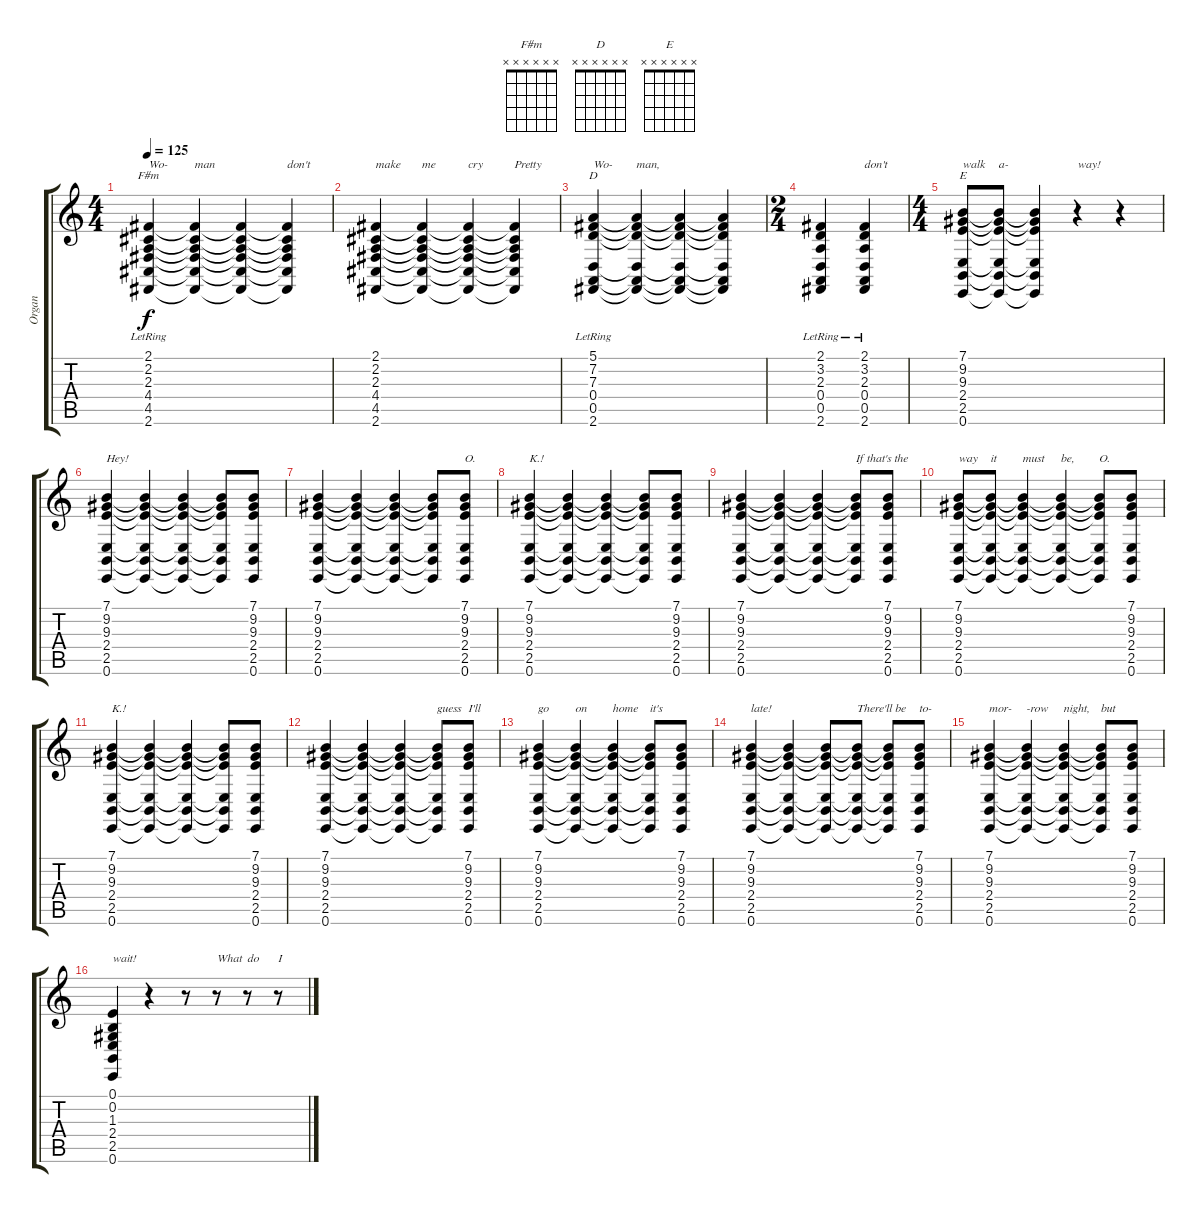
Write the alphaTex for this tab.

\track ("Organ" "Organ") {instrument reedorgan}
\staff {score tabs}
\tuning (E4 B3 G3 D3 A2 E2) {hide}
\chord ("F#m" x x x x x x) {firstfret 0}
\chord ("D" x x x x x x) {firstfret 0}
\chord ("E" x x x x x x) {firstfret 0}
\ts (4 4)
\tempo 125
\clef g2
\ks c
(2.1{lr} 2.2 2.3 4.4 4.5 2.6).4{ch "F#m" txt "Wo-" dy f} (2.1{t} 2.2{t} 2.3{t} 4.4{t} 4.5{t} 2.6{t}).4{txt "man"} (2.1{t} 2.2{t} 2.3{t} 4.4{t} 4.5{t} 2.6{t}).4 (2.1{t} 2.2{t} 2.3{t} 4.4{t} 4.5{t} 2.6{t}).4{txt "don't"} |
(2.1 2.2 2.3 4.4 4.5 2.6).4{txt "make"} (2.1{t} 2.2{t} 2.3{t} 4.4{t} 4.5{t} 2.6{t}).4{txt "me"} (2.1{t} 2.2{t} 2.3{t} 4.4{t} 4.5{t} 2.6{t}).4{txt "cry"} (2.1{t} 2.2{t} 2.3{t} 4.4{t} 4.5{t} 2.6{t}).4{txt "Pretty"} |
(5.1{lr} 7.2 7.3 0.4 0.5 2.6).4{ch "D" txt "Wo-"} (5.1{t} 7.2{t} 7.3{t} 0.4{t} 0.5{t} 2.6{t}).4{txt "man,"} (5.1{t} 7.2{t} 7.3{t} 0.4{t} 0.5{t} 2.6{t}).4 (5.1{t} 7.2{t} 7.3{t} 0.4{t} 0.5{t} 2.6{t}).4 |
\ts (2 4)
(2.1{lr} 3.2 2.3 0.4 0.5 2.6).4 (2.1{lr} 3.2 2.3 0.4 0.5 2.6).4{txt "don't"} |
\ts (4 4)
(7.1 9.2 9.3 2.4 2.5 0.6).8{ch "E" txt "walk"} (7.1{t} 9.2{t} 9.3{t} 2.4{t} 2.5{t} 0.6{t}).8{txt "a-"} (7.1{t} 9.2{t} 9.3{t} 2.4{t} 2.5{t} 0.6{t}).4 r.4{txt "way!"} r.4 |
(7.1 9.2 9.3 2.4 2.5 0.6).4{txt "Hey!"} (7.1{t} 9.2{t} 9.3{t} 2.4{t} 2.5{t} 0.6{t}).4 (7.1{t} 9.2{t} 9.3{t} 2.4{t} 2.5{t} 0.6{t}).4 (7.1{t} 9.2{t} 9.3{t} 2.4{t} 2.5{t} 0.6{t}).8 (7.1 9.2 9.3 2.4 2.5 0.6).8 |
(7.1 9.2 9.3 2.4 2.5 0.6).4 (7.1{t} 9.2{t} 9.3{t} 2.4{t} 2.5{t} 0.6{t}).4 (7.1{t} 9.2{t} 9.3{t} 2.4{t} 2.5{t} 0.6{t}).4 (7.1{t} 9.2{t} 9.3{t} 2.4{t} 2.5{t} 0.6{t}).8 (7.1 9.2 9.3 2.4 2.5 0.6).8{txt "O."} |
(7.1 9.2 9.3 2.4 2.5 0.6).4{txt "K.!"} (7.1{t} 9.2{t} 9.3{t} 2.4{t} 2.5{t} 0.6{t}).4 (7.1{t} 9.2{t} 9.3{t} 2.4{t} 2.5{t} 0.6{t}).4 (7.1{t} 9.2{t} 9.3{t} 2.4{t} 2.5{t} 0.6{t}).8 (7.1 9.2 9.3 2.4 2.5 0.6).8 |
(7.1 9.2 9.3 2.4 2.5 0.6).4 (7.1{t} 9.2{t} 9.3{t} 2.4{t} 2.5{t} 0.6{t}).4 (7.1{t} 9.2{t} 9.3{t} 2.4{t} 2.5{t} 0.6{t}).4 (7.1{t} 9.2{t} 9.3{t} 2.4{t} 2.5{t} 0.6{t}).8{txt "If that's the"} (7.1 9.2 9.3 2.4 2.5 0.6).8 |
(7.1 9.2 9.3 2.4 2.5 0.6).8{txt "way"} (7.1{t} 9.2{t} 9.3{t} 2.4{t} 2.5{t} 0.6{t}).8{txt "it"} (7.1{t} 9.2{t} 9.3{t} 2.4{t} 2.5{t} 0.6{t}).4{txt "must"} (7.1{t} 9.2{t} 9.3{t} 2.4{t} 2.5{t} 0.6{t}).4{txt "be,"} (7.1{t} 9.2{t} 9.3{t} 2.4{t} 2.5{t} 0.6{t}).8{txt "O."} (7.1 9.2 9.3 2.4 2.5 0.6).8 |
(7.1 9.2 9.3 2.4 2.5 0.6).4{txt "K.!"} (7.1{t} 9.2{t} 9.3{t} 2.4{t} 2.5{t} 0.6{t}).4 (7.1{t} 9.2{t} 9.3{t} 2.4{t} 2.5{t} 0.6{t}).4 (7.1{t} 9.2{t} 9.3{t} 2.4{t} 2.5{t} 0.6{t}).8 (7.1 9.2 9.3 2.4 2.5 0.6).8 |
(7.1 9.2 9.3 2.4 2.5 0.6).4 (7.1{t} 9.2{t} 9.3{t} 2.4{t} 2.5{t} 0.6{t}).4 (7.1{t} 9.2{t} 9.3{t} 2.4{t} 2.5{t} 0.6{t}).4 (7.1{t} 9.2{t} 9.3{t} 2.4{t} 2.5{t} 0.6{t}).8{txt "guess"} (7.1 9.2 9.3 2.4 2.5 0.6).8{txt "I'll"} |
(7.1 9.2 9.3 2.4 2.5 0.6).4{txt "go"} (7.1{t} 9.2{t} 9.3{t} 2.4{t} 2.5{t} 0.6{t}).4{txt "on"} (7.1{t} 9.2{t} 9.3{t} 2.4{t} 2.5{t} 0.6{t}).4{txt "home"} (7.1{t} 9.2{t} 9.3{t} 2.4{t} 2.5{t} 0.6{t}).8{txt "it's"} (7.1 9.2 9.3 2.4 2.5 0.6).8 |
(7.1 9.2 9.3 2.4 2.5 0.6).4{txt "late!"} (7.1{t} 9.2{t} 9.3{t} 2.4{t} 2.5{t} 0.6{t}).4 (7.1{t} 9.2{t} 9.3{t} 2.4{t} 2.5{t} 0.6{t}).8 (7.1{t} 9.2{t} 9.3{t} 2.4{t} 2.5{t} 0.6{t}).8{txt "There'll be"} (7.1{t} 9.2{t} 9.3{t} 2.4{t} 2.5{t} 0.6{t}).8 (7.1 9.2 9.3 2.4 2.5 0.6).8{txt "to-"} |
(7.1 9.2 9.3 2.4 2.5 0.6).4{txt "mor-"} (7.1{t} 9.2{t} 9.3{t} 2.4{t} 2.5{t} 0.6{t}).4{txt "-row"} (7.1{t} 9.2{t} 9.3{t} 2.4{t} 2.5{t} 0.6{t}).4{txt "night,"} (7.1{t} 9.2{t} 9.3{t} 2.4{t} 2.5{t} 0.6{t}).8{txt "but"} (7.1 9.2 9.3 2.4 2.5 0.6).8 |
(0.1 0.2 1.3 2.4 2.5 0.6).4{txt "wait!"} r.4 r.8 r.8{txt "What"} r.8{txt "do"} r.8{txt "I"}
